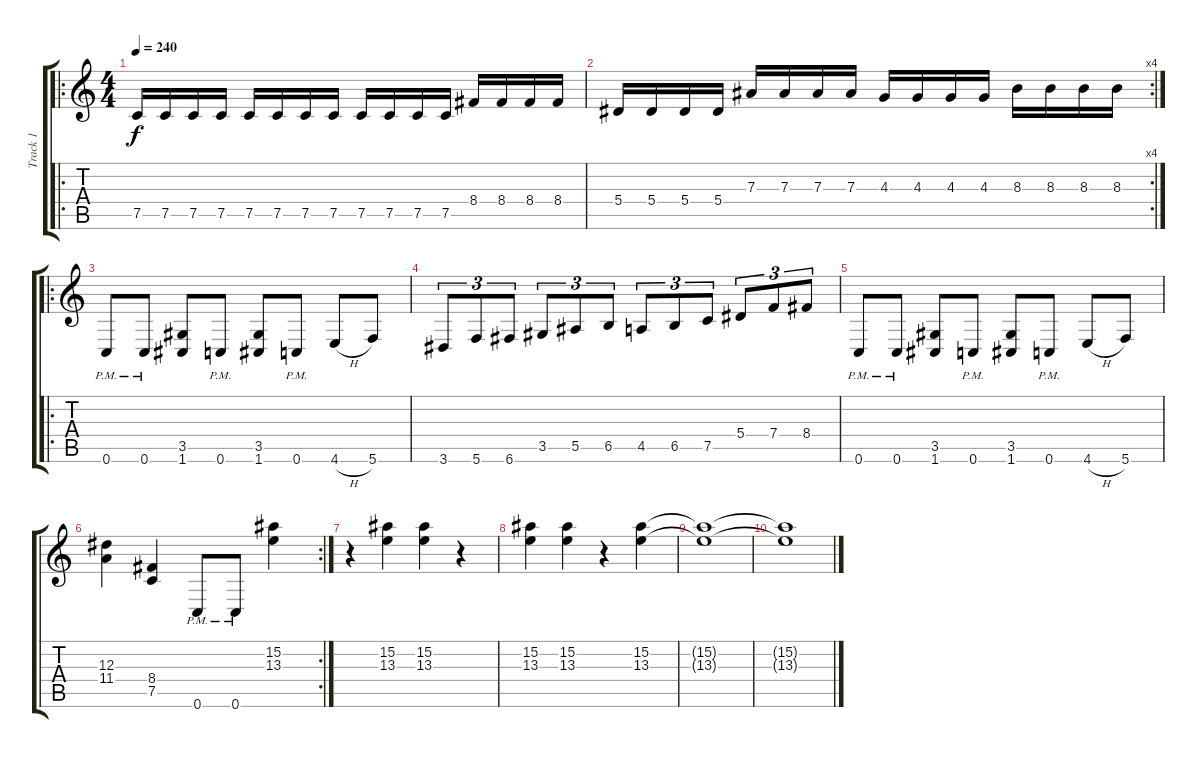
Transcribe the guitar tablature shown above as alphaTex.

\track ("Track 1" "Track 1") {instrument distortionguitar}
\staff {score tabs}
\tuning (C4 G3 Eb3 Bb2 F2 C2) {hide}
\ro
\ts (4 4)
\tempo 240
\clef g2
\ks c
7.5.16{dy f} 7.5.16 7.5.16 7.5.16 7.5.16 7.5.16 7.5.16 7.5.16 7.5.16 7.5.16 7.5.16 7.5.16 8.4.16 8.4.16 8.4.16 8.4.16 |
\rc 4
5.4.16 5.4.16 5.4.16 5.4.16 7.3.16 7.3.16 7.3.16 7.3.16 4.3.16 4.3.16 4.3.16 4.3.16 8.3.16 8.3.16 8.3.16 8.3.16 |
\ro
0.6{pm}.8 0.6{pm}.8 (3.5 1.6).8 0.6{pm}.8 (3.5 1.6).8 0.6{pm}.8 4.6{h}.8 5.6.8 |
3.6.8{tu (3 2)} 5.6.8{tu (3 2)} 6.6.8{tu (3 2)} 3.5.8{tu (3 2)} 5.5.8{tu (3 2)} 6.5.8{tu (3 2)} 4.5.8{tu (3 2)} 6.5.8{tu (3 2)} 7.5.8{tu (3 2)} 5.4.8{tu (3 2)} 7.4.8{tu (3 2)} 8.4.8{tu (3 2)} |
0.6{pm}.8 0.6{pm}.8 (3.5 1.6).8 0.6{pm}.8 (3.5 1.6).8 0.6{pm}.8 4.6{h}.8 5.6.8 |
\rc 2
(12.3 11.4).4 (8.4 7.5).4 0.6{pm}.8 0.6{pm}.8 (15.2 13.3).4 |
r.4 (15.2 13.3).4 (15.2 13.3).4 r.4 |
(15.2 13.3).4 (15.2 13.3).4 r.4 (15.2 13.3).4 |
(15.2{t} 13.3{t}).1 |
(15.2{t} 13.3{t}).1
